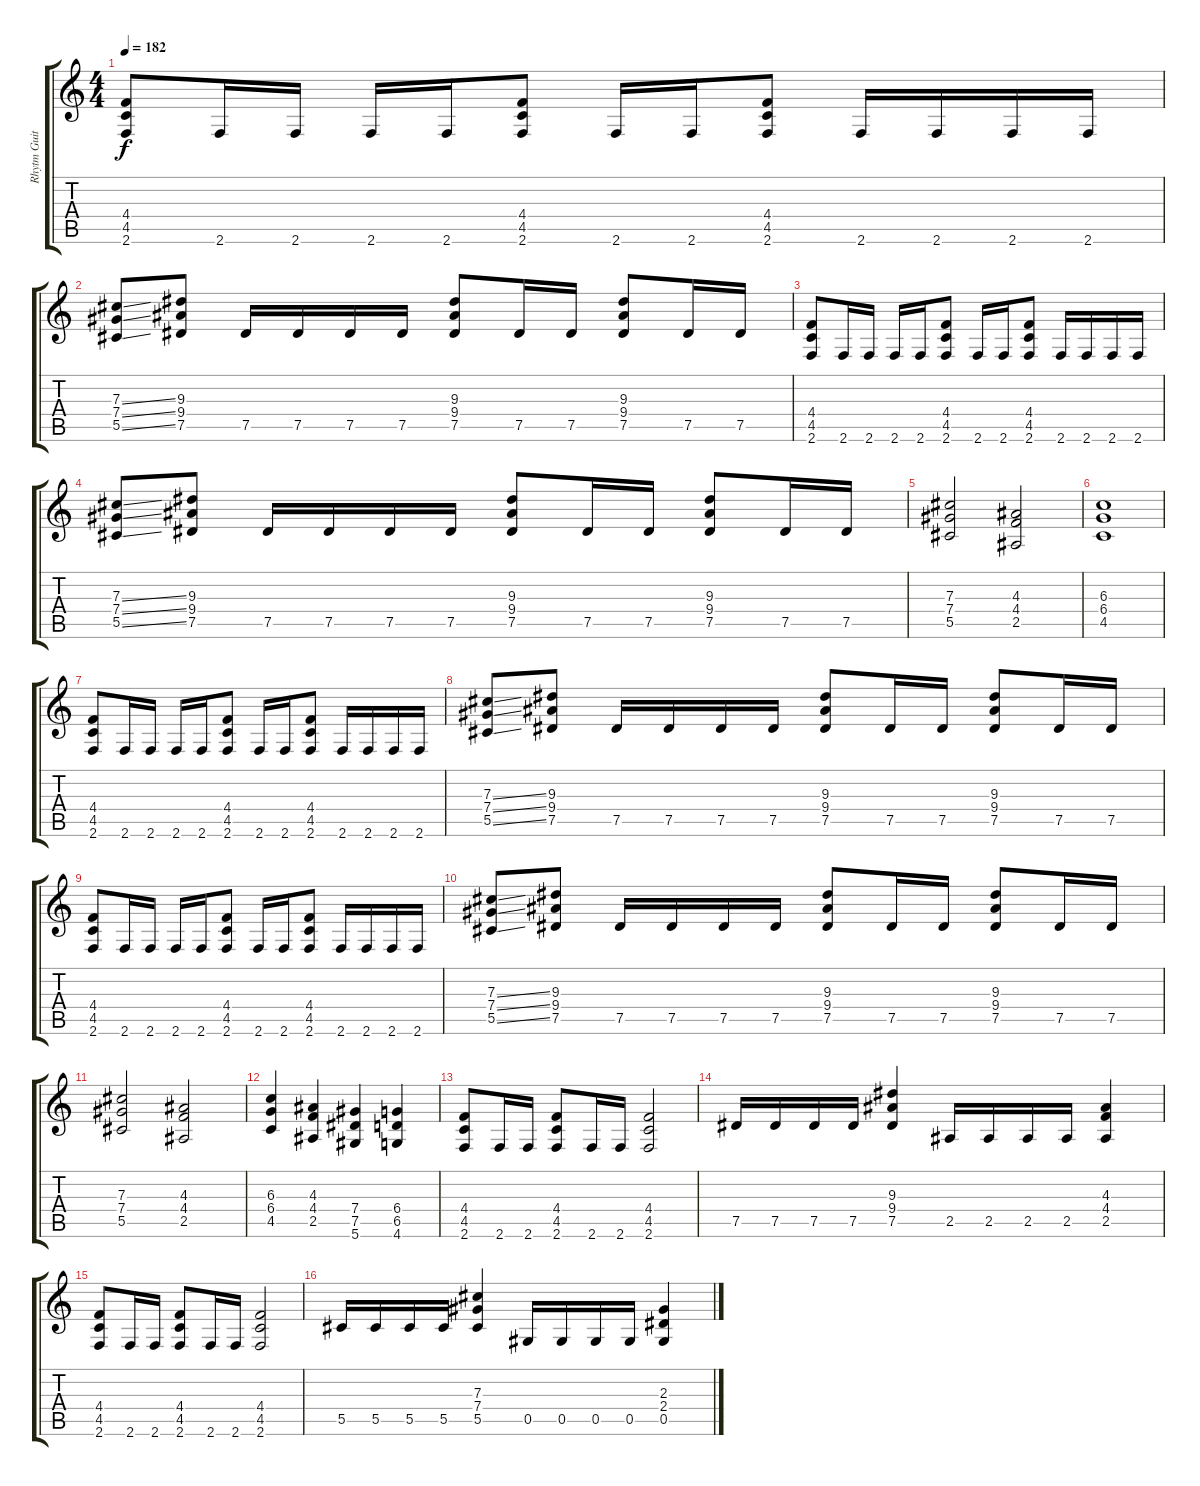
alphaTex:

\track ("Rhytm Guitar" "Rhytm Guit") {instrument distortionguitar}
\staff {score tabs}
\tuning (Eb4 Bb3 Gb3 Db3 Ab2 Eb2) {hide}
\ts (4 4)
\tempo 182
\clef g2
\ks c
(4.4 4.5 2.6).8{dy f} 2.6.16 2.6.16 2.6.16 2.6.16 (4.4 4.5 2.6).8 2.6.16 2.6.16 (4.4 4.5 2.6).8 2.6.16 2.6.16 2.6.16 2.6.16 |
(7.3{ss} 7.4{ss} 5.5{ss}).8 (9.3 9.4 7.5).8 7.5.16 7.5.16 7.5.16 7.5.16 (9.3 9.4 7.5).8 7.5.16 7.5.16 (9.3 9.4 7.5).8 7.5.16 7.5.16 |
(4.4 4.5 2.6).8 2.6.16 2.6.16 2.6.16 2.6.16 (4.4 4.5 2.6).8 2.6.16 2.6.16 (4.4 4.5 2.6).8 2.6.16 2.6.16 2.6.16 2.6.16 |
(7.3{ss} 7.4{ss} 5.5{ss}).8 (9.3 9.4 7.5).8 7.5.16 7.5.16 7.5.16 7.5.16 (9.3 9.4 7.5).8 7.5.16 7.5.16 (9.3 9.4 7.5).8 7.5.16 7.5.16 |
(7.3 7.4 5.5).2 (4.3 4.4 2.5).2 |
(6.3 6.4 4.5).1 |
(4.4 4.5 2.6).8 2.6.16 2.6.16 2.6.16 2.6.16 (4.4 4.5 2.6).8 2.6.16 2.6.16 (4.4 4.5 2.6).8 2.6.16 2.6.16 2.6.16 2.6.16 |
(7.3{ss} 7.4{ss} 5.5{ss}).8 (9.3 9.4 7.5).8 7.5.16 7.5.16 7.5.16 7.5.16 (9.3 9.4 7.5).8 7.5.16 7.5.16 (9.3 9.4 7.5).8 7.5.16 7.5.16 |
(4.4 4.5 2.6).8 2.6.16 2.6.16 2.6.16 2.6.16 (4.4 4.5 2.6).8 2.6.16 2.6.16 (4.4 4.5 2.6).8 2.6.16 2.6.16 2.6.16 2.6.16 |
(7.3{ss} 7.4{ss} 5.5{ss}).8 (9.3 9.4 7.5).8 7.5.16 7.5.16 7.5.16 7.5.16 (9.3 9.4 7.5).8 7.5.16 7.5.16 (9.3 9.4 7.5).8 7.5.16 7.5.16 |
(7.3 7.4 5.5).2 (4.3 4.4 2.5).2 |
(6.3 6.4 4.5).4 (4.3 4.4 2.5).4 (7.4 7.5 5.6).4 (6.4 6.5 4.6).4 |
(4.4 4.5 2.6).8 2.6.16 2.6.16 (4.4 4.5 2.6).8 2.6.16 2.6.16 (4.4 4.5 2.6).2 |
7.5.16 7.5.16 7.5.16 7.5.16 (9.3 9.4 7.5).4 2.5.16 2.5.16 2.5.16 2.5.16 (4.3 4.4 2.5).4 |
(4.4 4.5 2.6).8 2.6.16 2.6.16 (4.4 4.5 2.6).8 2.6.16 2.6.16 (4.4 4.5 2.6).2 |
5.5.16 5.5.16 5.5.16 5.5.16 (7.3 7.4 5.5).4 0.5.16 0.5.16 0.5.16 0.5.16 (2.3 2.4 0.5).4
